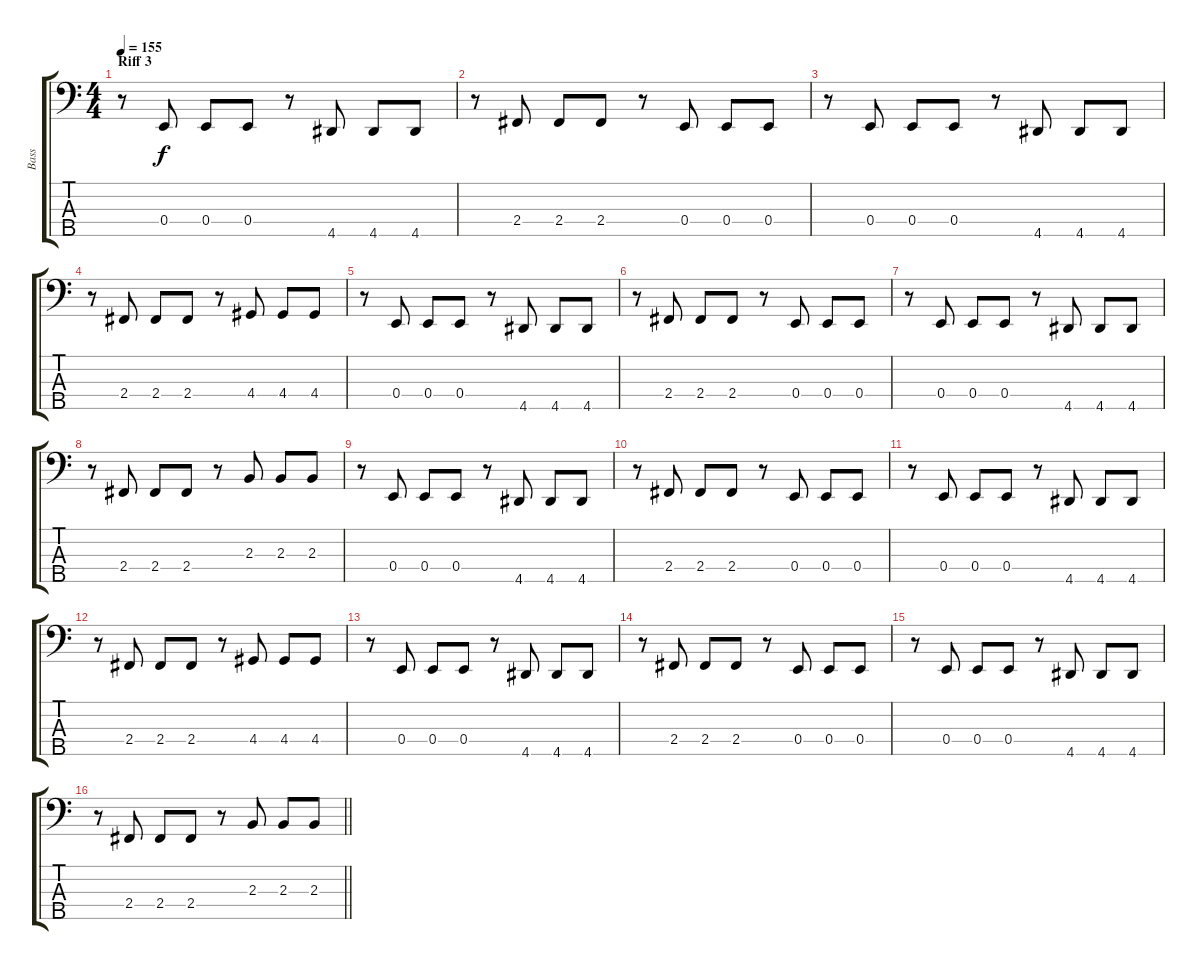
\track ("Bass" "Bass") {instrument electricbasspick}
\staff {score tabs}
\tuning (G2 D2 A1 E1 B0) {hide}
\ts (4 4)
\section ("" "Riff 3")
\tempo 155
\clef f4
\ks c
r.8{dy f} 0.4.8 0.4.8 0.4.8 r.8 4.5.8 4.5.8 4.5.8 |
r.8 2.4.8 2.4.8 2.4.8 r.8 0.4.8 0.4.8 0.4.8 |
r.8 0.4.8 0.4.8 0.4.8 r.8 4.5.8 4.5.8 4.5.8 |
r.8 2.4.8 2.4.8 2.4.8 r.8 4.4.8 4.4.8 4.4.8 |
r.8 0.4.8 0.4.8 0.4.8 r.8 4.5.8 4.5.8 4.5.8 |
r.8 2.4.8 2.4.8 2.4.8 r.8 0.4.8 0.4.8 0.4.8 |
r.8 0.4.8 0.4.8 0.4.8 r.8 4.5.8 4.5.8 4.5.8 |
r.8 2.4.8 2.4.8 2.4.8 r.8 2.3.8 2.3.8 2.3.8 |
r.8 0.4.8 0.4.8 0.4.8 r.8 4.5.8 4.5.8 4.5.8 |
r.8 2.4.8 2.4.8 2.4.8 r.8 0.4.8 0.4.8 0.4.8 |
r.8 0.4.8 0.4.8 0.4.8 r.8 4.5.8 4.5.8 4.5.8 |
r.8 2.4.8 2.4.8 2.4.8 r.8 4.4.8 4.4.8 4.4.8 |
r.8 0.4.8 0.4.8 0.4.8 r.8 4.5.8 4.5.8 4.5.8 |
r.8 2.4.8 2.4.8 2.4.8 r.8 0.4.8 0.4.8 0.4.8 |
r.8 0.4.8 0.4.8 0.4.8 r.8 4.5.8 4.5.8 4.5.8 |
\barLineRight lightlight
r.8 2.4.8 2.4.8 2.4.8 r.8 2.3.8 2.3.8 2.3.8
